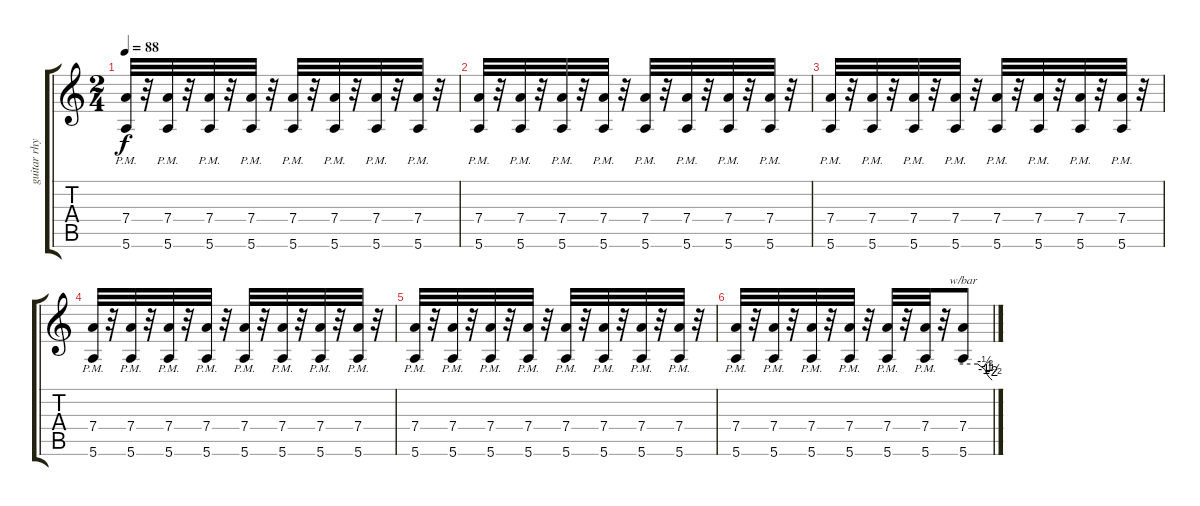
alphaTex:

\track ("guitar rhythm right" "guitar rhy") {instrument distortionguitar}
\staff {score tabs}
\tuning (E4 B3 G3 D3 A2 E2) {hide}
\ts (2 4)
\tempo 88
\clef g2
\ks c
(7.4{pm} 5.6{pm}).32{dy f} r.32 (7.4{pm} 5.6{pm}).32 r.32 (7.4{pm} 5.6{pm}).32 r.32 (7.4{pm} 5.6{pm}).32 r.32 (7.4{pm} 5.6{pm}).32 r.32 (7.4{pm} 5.6{pm}).32 r.32 (7.4{pm} 5.6{pm}).32 r.32 (7.4{pm} 5.6{pm}).32 r.32 |
(7.4{pm} 5.6{pm}).32 r.32 (7.4{pm} 5.6{pm}).32 r.32 (7.4{pm} 5.6{pm}).32 r.32 (7.4{pm} 5.6{pm}).32 r.32 (7.4{pm} 5.6{pm}).32 r.32 (7.4{pm} 5.6{pm}).32 r.32 (7.4{pm} 5.6{pm}).32 r.32 (7.4{pm} 5.6{pm}).32 r.32 |
(7.4{pm} 5.6{pm}).32 r.32 (7.4{pm} 5.6{pm}).32 r.32 (7.4{pm} 5.6{pm}).32 r.32 (7.4{pm} 5.6{pm}).32 r.32 (7.4{pm} 5.6{pm}).32 r.32 (7.4{pm} 5.6{pm}).32 r.32 (7.4{pm} 5.6{pm}).32 r.32 (7.4{pm} 5.6{pm}).32 r.32 |
(7.4{pm} 5.6{pm}).32 r.32 (7.4{pm} 5.6{pm}).32 r.32 (7.4{pm} 5.6{pm}).32 r.32 (7.4{pm} 5.6{pm}).32 r.32 (7.4{pm} 5.6{pm}).32 r.32 (7.4{pm} 5.6{pm}).32 r.32 (7.4{pm} 5.6{pm}).32 r.32 (7.4{pm} 5.6{pm}).32 r.32 |
(7.4{pm} 5.6{pm}).32 r.32 (7.4{pm} 5.6{pm}).32 r.32 (7.4{pm} 5.6{pm}).32 r.32 (7.4{pm} 5.6{pm}).32 r.32 (7.4{pm} 5.6{pm}).32 r.32 (7.4{pm} 5.6{pm}).32 r.32 (7.4{pm} 5.6{pm}).32 r.32 (7.4{pm} 5.6{pm}).32 r.32 |
(7.4{pm} 5.6{pm}).32 r.32 (7.4{pm} 5.6{pm}).32 r.32 (7.4{pm} 5.6{pm}).32 r.32 (7.4{pm} 5.6{pm}).32 r.32 (7.4{pm} 5.6{pm}).32 r.32 (7.4{pm} 5.6{pm}).32 r.32 (7.4 5.6).8{tbe (custom default 0 0 30 0 45 -2 50 -4 55 -6 60 -8)}
